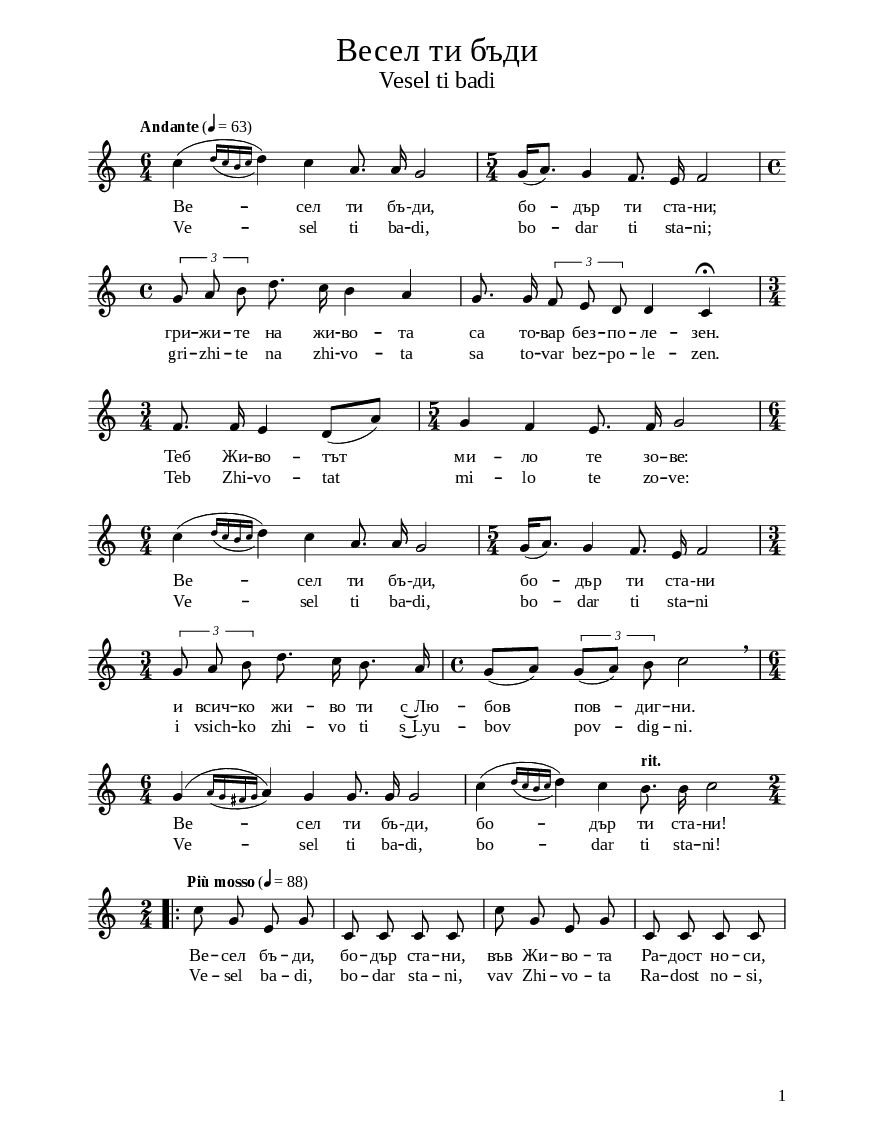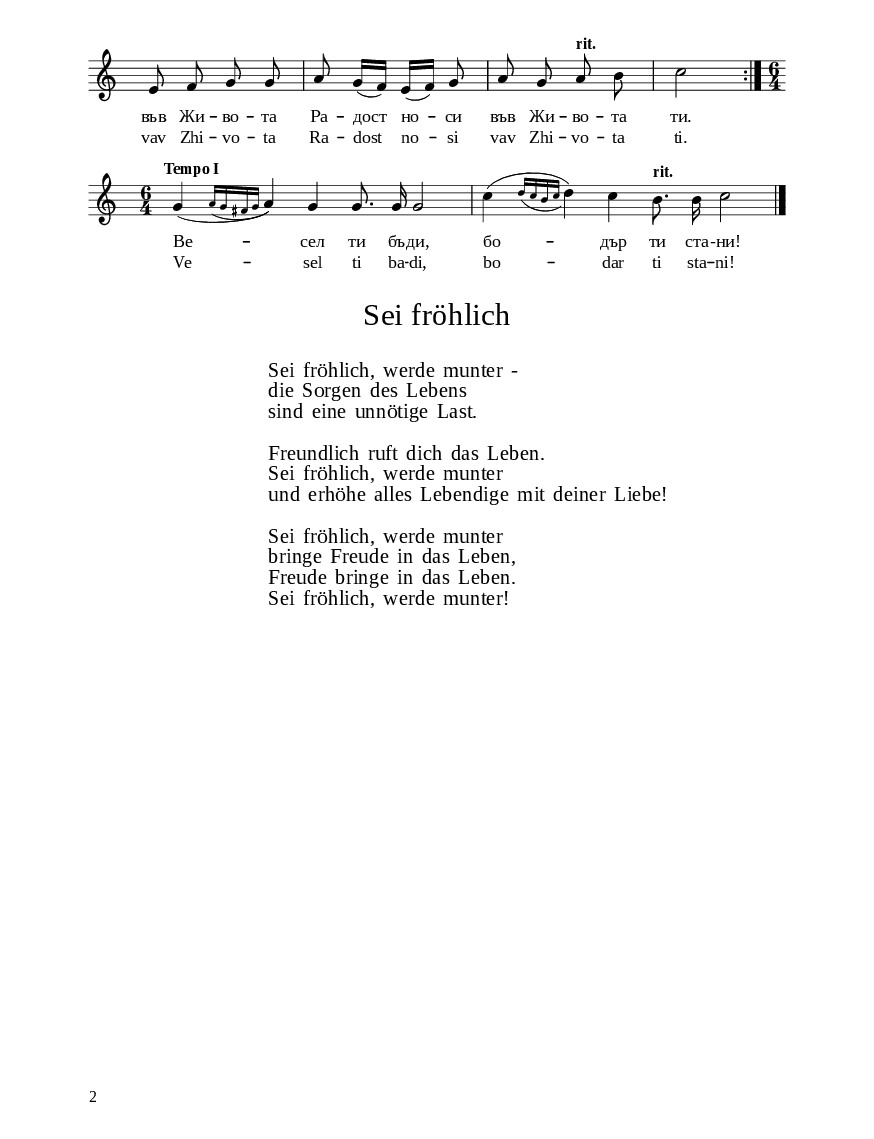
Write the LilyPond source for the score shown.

\version "2.24.0"

% include paper part and global functions
\include "include/globals.ily"

\bookpart {
  \label #'ref096
  \tocItem \markup "Весел ти бъди – Vesel ti badi "
  \include "include/bookpart-paper.ily"
  \score {
    \include "include/score-layout.ily"


    \new Voice \absolute  {
      \clef treble
      \key c \major
      \time 6/4
      \tempoFunc "Andante" 4 "63"

      %\override Score.NoteSpacing.stem-spacing-correction = #-2
      c''4 ( \acciaccatura { d''16 c'' b' c'' } d''4 ) c'' \autoBeamOff a'8. a'16 g'2 |\time 5/4 g'16[( a'8. )] g'4 f'8. e'16 f'2 | \time 4/4 \break

      \tuplet 3/2 {g'8 a' b'} d''8. c''16 b'4 a'4 | g'8. g'16 \tuplet 3/2 {f'8 e'8 d'8 } d'4 c'4\fermata | \time 3/4 \break

      f'8. f'16 e'4 d'8[(a'8)] | \time 5/4 g'4 f' e'8. f'16 g'2 | \time 6/4 \break


      c''4 ( \acciaccatura { d''16[ c'' b' c'' ]} d''4 ) c'' a'8. a'16 g'2 |\time 5/4 g'16[( a'8.)] \autoBeamOff  g'4 f'8.e'16 f'2 | \time 3/4 \break


      \tuplet 3/2 {g'8 a' b'} d''8. c''16 b'8. a'16 | \time 4/4 g'8[(a'8)] \tuplet 3/2 {g'8[(a'8)] b'8} c''2 \breathe | \time 6/4 \break

      \slurUp g'4(  \acciaccatura { a'16[g' fis' g']} a'4)  \slurNeutral g'4 g'8. g'16 g'2 | c''4( \acciaccatura { d''16[ c'' b' c'' ]} d''4) c''4 \tempo "rit." b'8. b'16 c''2 | \time 2/4 \break

      \bar ".|:"


      \tempoFunc   "            Più mosso" 4 "88"
      c''8 g' e' g' | c' c' c' c' | c'' g' e' g' | c' c' c' c' | \break

      \pageBreak

      e' f' g' g'  | a' g'16([f']) e'([f']) g'8 | a' g' \tempo "rit." a' b' | c''2 | \bar ":|." \time 6/4 \break

      \tempo "      Tempo I" g'4(  \acciaccatura { a'16[g' fis' g']} a'4) g'4 g'8. g'16 g'2 | c''4( \acciaccatura { d''16[ c'' b' c'' ]} d''4) c''4 \tempo "rit." b'8. b'16 c''2 | \bar "|."
    }

    \addlyrics {
      Ве -- сел ти бъ -- "-ди," бо -- дър ти ста -- "-ни;"
      гри  -- жи -- те на жи -- во -- та
      са то -- вар без -- по -- ле -- зен.
      Теб Жи -- во -- тът ми -- ло те зо -- ве:
      Ве  -- сел ти бъ -- "-ди," бо -- дър ти ста -- "-ни"
      и всич -- ко жи -- во ти с~Лю -- бов пов  -- диг -- ни.
      Ве -- сел ти бъ -- "-ди," бо -- дър ти ста -- "-ни!"
      Ве -- сел бъ -- ди, бо -- дър ста -- ни,
      във Жи -- во -- та Ра -- дост но -- си,
      във Жи -- во -- та Ра -- дост но -- си
      във Жи -- во -- та ти.
      Ве -- сел ти бъ -- ди, бо -- дър ти ста -- "-ни!"
    }

    \addlyrics {
      Ve -- sel ti ba -- di, bo -- dar ti sta -- ni;
      gri  -- zhi -- te na zhi -- vo -- ta
      sa to -- var bez -- po -- le -- zen.
      Teb Zhi -- vo -- tat mi -- lo te zo -- ve:
      Ve  -- sel ti ba -- di, bo -- dar ti sta -- ni
      i vsich -- ko zhi -- vo ti s~Lyu -- bov pov  -- dig -- ni.
      Ve -- sel ti ba -- di, bo -- dar ti sta -- ni!
      Ve -- sel ba -- di, bo -- dar sta -- ni,
      vav Zhi -- vo -- ta Ra -- dost no -- si,
      vav Zhi -- vo -- ta Ra -- dost no -- si
      vav Zhi -- vo -- ta ti.
      Ve -- sel ti ba -- di, bo -- dar ti sta -- ni!
    }


    \header {
      title = \titleFunc "Весел ти бъди" "Vesel ti badi"
    }

    \midi{}

  } % score

  %\markup \dc-one "D.C."
  


  % include foreign translation(s) of the song
  \version "2.22.0"

\markup \fill-line { \fontsize #6 "Sei fröhlich" }
\markup \null
\markup \null
\markup \fontsize #+2.5 {
  \hspace #16
  \override #'(baseline-skip . 2)

  \column {
    \line { " " }

\line { " "Sei fröhlich, werde munter -}

\line { " "die Sorgen des Lebens}

\line { " "sind eine unnötige Last.}
\line { " " }

\line { " "Freundlich ruft dich das Leben. }

\line { " "Sei fröhlich, werde munter}

\line { " "und erhöhe alles Lebendige mit deiner Liebe!}
\line { " " }

\line { " "Sei fröhlich, werde munter}

\line { " "bringe Freude in das Leben,}

\line { " "Freude bringe in das Leben. }

\line { " "Sei fröhlich, werde munter! }

  }
}


} % bookpart
